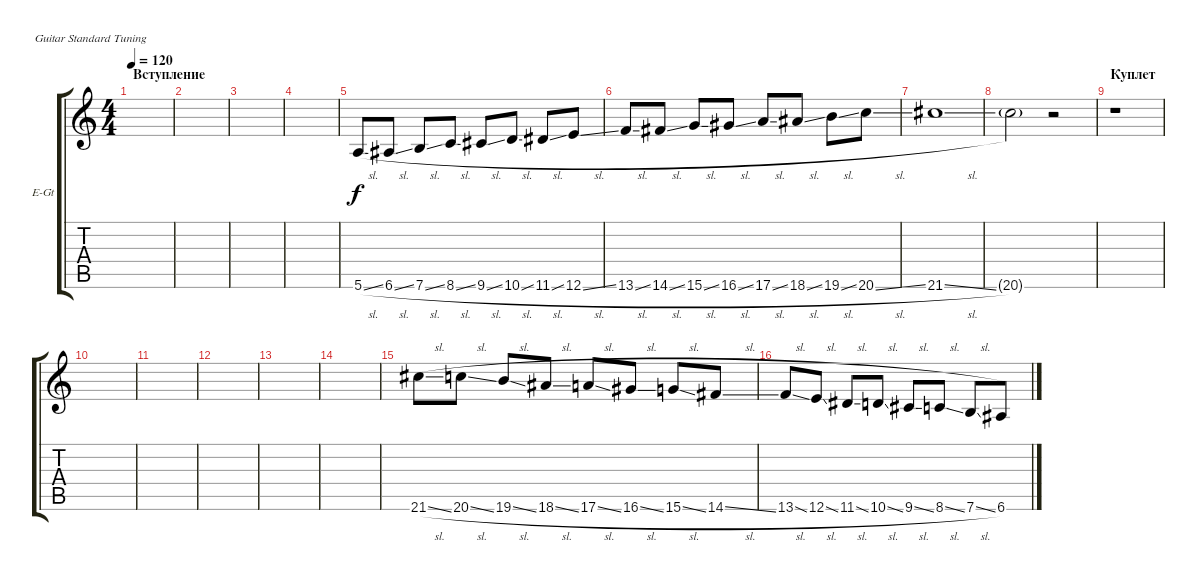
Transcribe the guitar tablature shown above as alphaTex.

\defaultSystemsLayout 4
\bracketExtendMode groupsimilarinstruments
\firstSystemTrackNameOrientation horizontal
\otherSystemsTrackNameOrientation horizontal
\track ("FX " "E-Gt") {instrument electricguitarclean}
\staff {score tabs}
\tuning (E4 B3 G3 D3 A2 E2)
\ts (4 4)
\section ("" "Вступление")
\tempo 120
\clef g2
\scale
0.485477
\ks c
|
\scale
0.257261 |
\scale
0.257261 |
\scale
0.333333 |
\scale
0.333333 5.6{sl}.8 6.6{sl}.8 7.6{sl}.8 8.6{sl}.8 9.6{sl}.8 10.6{sl}.8 11.6{sl}.8 12.6{sl}.8 |
\scale
0.333333 13.6{sl}.8 14.6{sl}.8 15.6{sl}.8 16.6{sl}.8 17.6{sl}.8 18.6{sl}.8 19.6{sl}.8 20.6{sl}.8 |
\scale
0.333333 21.6{sl}.1 |
\scale
0.333333 20.6{g}.2 r.2 |
\section ("" "Куплет")
\scale
0.333333 r.1 |
\scale
0.333333 |
\scale
0.333333 |
\scale
0.333333 |
\scale
0.333333 |
\scale
0.333333 |
\scale
0.333333 21.6{sl}.8 20.6{sl}.8 19.6{sl}.8 18.6{sl}.8 17.6{sl}.8 16.6{sl}.8 15.6{sl}.8 14.6{sl}.8 |
\scale
0.333333 13.6{sl}.8 12.6{sl}.8 11.6{sl}.8 10.6{sl}.8 9.6{sl}.8 8.6{sl}.8 7.6{sl}.8 6.6{sl}.8
